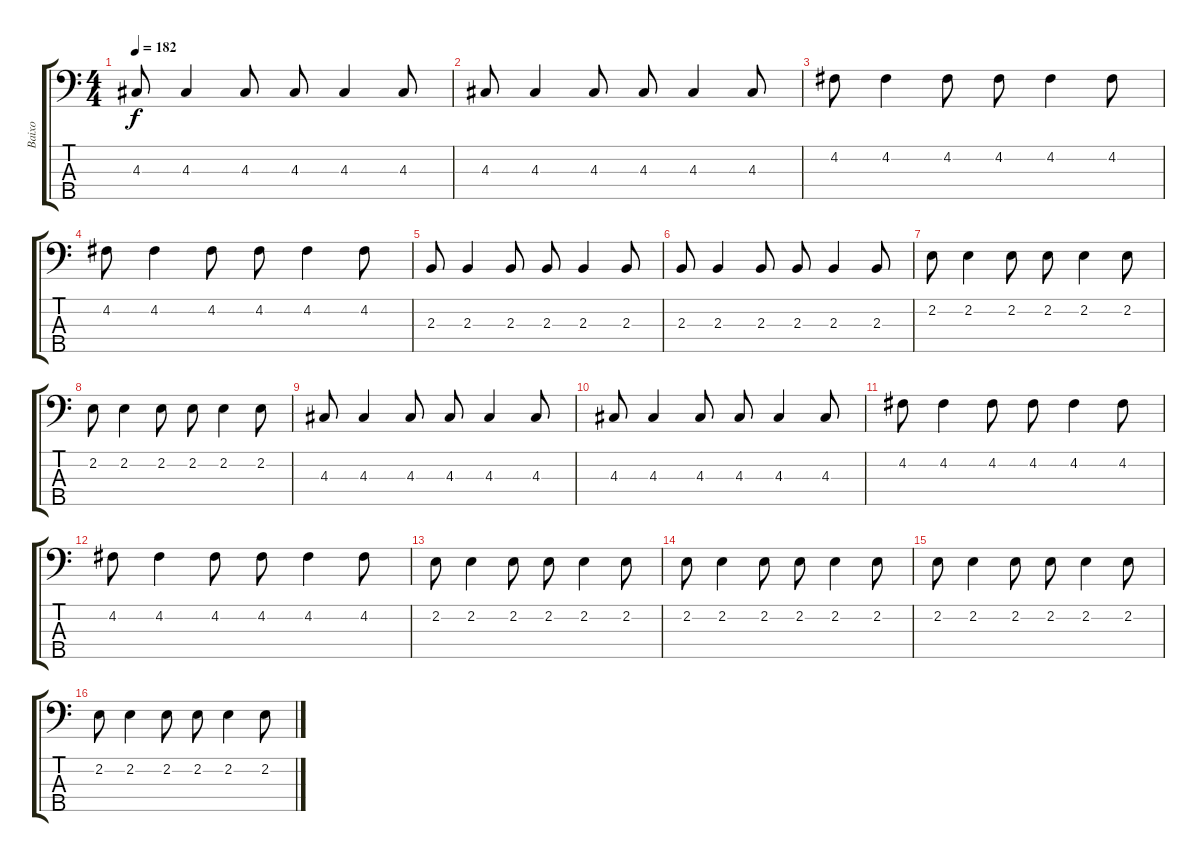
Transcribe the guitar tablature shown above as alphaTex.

\track ("Baixo" "Baixo") {instrument electricbassfinger}
\staff {score tabs}
\tuning (G2 D2 A1 E1 B0) {hide}
\ts (4 4)
\tempo 182
\clef f4
\ks c
4.3.8{dy f} 4.3.4 4.3.8 4.3.8 4.3.4 4.3.8 |
4.3.8 4.3.4 4.3.8 4.3.8 4.3.4 4.3.8 |
4.2.8 4.2.4 4.2.8 4.2.8 4.2.4 4.2.8 |
4.2.8 4.2.4 4.2.8 4.2.8 4.2.4 4.2.8 |
2.3.8 2.3.4 2.3.8 2.3.8 2.3.4 2.3.8 |
2.3.8 2.3.4 2.3.8 2.3.8 2.3.4 2.3.8 |
2.2.8 2.2.4 2.2.8 2.2.8 2.2.4 2.2.8 |
2.2.8 2.2.4 2.2.8 2.2.8 2.2.4 2.2.8 |
4.3.8 4.3.4 4.3.8 4.3.8 4.3.4 4.3.8 |
4.3.8 4.3.4 4.3.8 4.3.8 4.3.4 4.3.8 |
4.2.8 4.2.4 4.2.8 4.2.8 4.2.4 4.2.8 |
4.2.8 4.2.4 4.2.8 4.2.8 4.2.4 4.2.8 |
2.2.8 2.2.4 2.2.8 2.2.8 2.2.4 2.2.8 |
2.2.8 2.2.4 2.2.8 2.2.8 2.2.4 2.2.8 |
2.2.8 2.2.4 2.2.8 2.2.8 2.2.4 2.2.8 |
2.2.8 2.2.4 2.2.8 2.2.8 2.2.4 2.2.8
